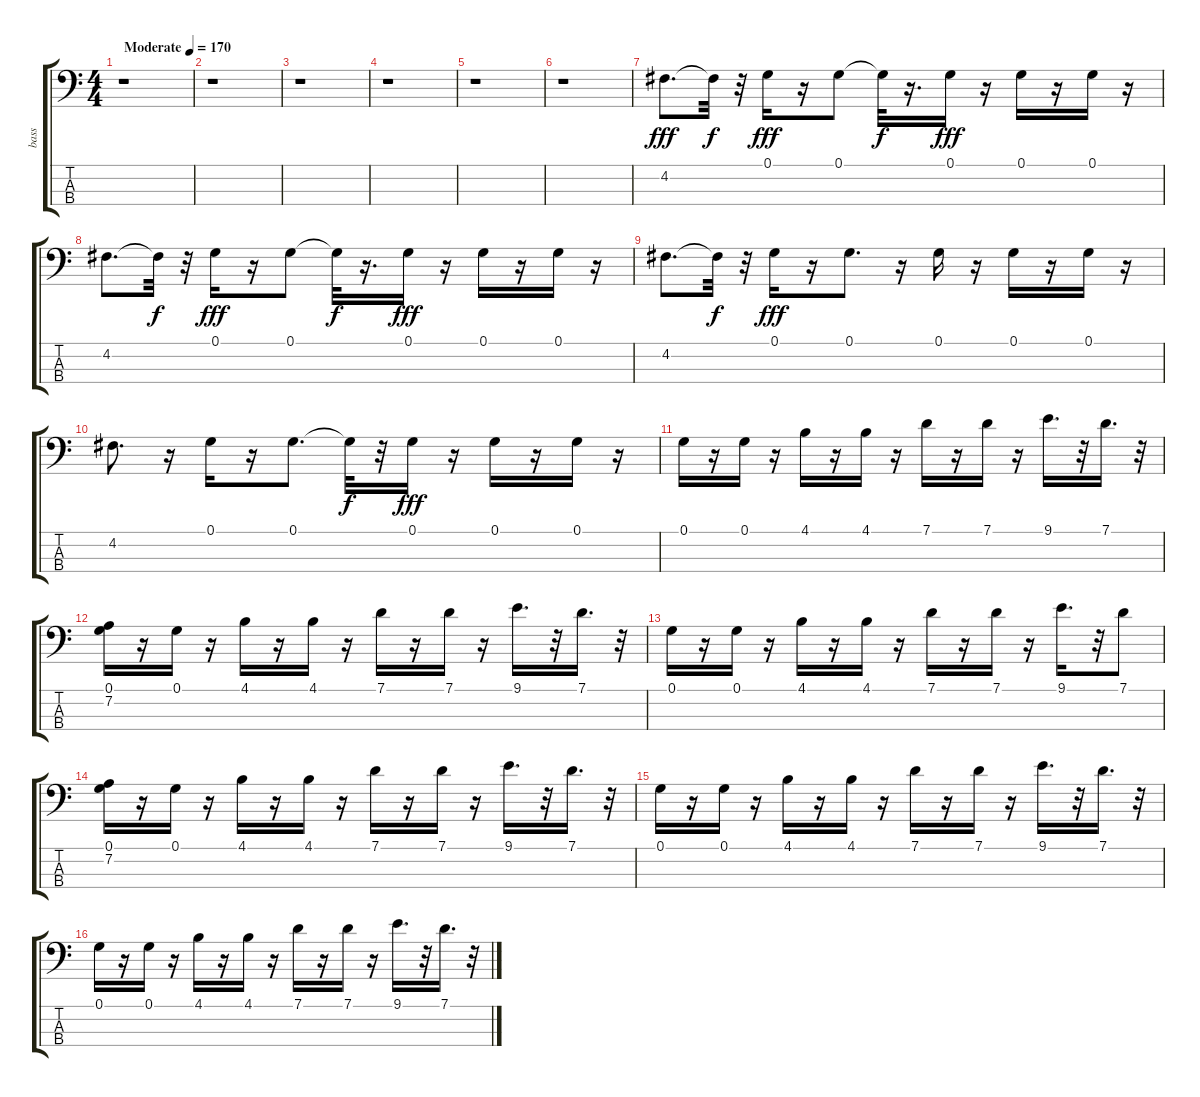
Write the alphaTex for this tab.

\track ("bass    " "bass    ") {instrument acousticbass}
\staff {score tabs}
\tuning (G2 D2 A1 E1) {hide}
\ts (4 4)
\tempo (170 "Moderate")
\clef f4
\ks c
r.1{dy fff instrument acousticbass} |
r.1 |
r.1 |
r.1 |
r.1 |
r.1 |
4.2.8{d} 4.2{t}.32{dy f} r.32 0.1.16{dy fff} r.16 0.1.8 0.1{t}.32{dy f} r.16{d} 0.1.16{dy fff} r.16 0.1.16 r.16 0.1.16 r.16 |
4.2.8{d} 4.2{t}.32{dy f} r.32 0.1.16{dy fff} r.16 0.1.8 0.1{t}.32{dy f} r.16{d} 0.1.16{dy fff} r.16 0.1.16 r.16 0.1.16 r.16 |
4.2.8{d} 4.2{t}.32{dy f} r.32 0.1.16{dy fff} r.16 0.1.8{d} r.16 0.1.16 r.16 0.1.16 r.16 0.1.16 r.16 |
4.2.8{d} r.16 0.1.16 r.16 0.1.8{d} 0.1{t}.32{dy f} r.32 0.1.16{dy fff} r.16 0.1.16 r.16 0.1.16 r.16 |
0.1.16 r.16 0.1.16 r.16 4.1.16 r.16 4.1.16 r.16 7.1.16 r.16 7.1.16 r.16 9.1.16{d} r.32 7.1.16{d} r.32 |
(0.1 7.2).16 r.16 0.1.16 r.16 4.1.16 r.16 4.1.16 r.16 7.1.16 r.16 7.1.16 r.16 9.1.16{d} r.32 7.1.16{d} r.32 |
0.1.16 r.16 0.1.16 r.16 4.1.16 r.16 4.1.16 r.16 7.1.16 r.16 7.1.16 r.16 9.1.16{d} r.32 7.1.8 |
(0.1 7.2).16 r.16 0.1.16 r.16 4.1.16 r.16 4.1.16 r.16 7.1.16 r.16 7.1.16 r.16 9.1.16{d} r.32 7.1.16{d} r.32 |
0.1.16 r.16 0.1.16 r.16 4.1.16 r.16 4.1.16 r.16 7.1.16 r.16 7.1.16 r.16 9.1.16{d} r.32 7.1.16{d} r.32 |
0.1.16 r.16 0.1.16 r.16 4.1.16 r.16 4.1.16 r.16 7.1.16 r.16 7.1.16 r.16 9.1.16{d} r.32 7.1.16{d} r.32
